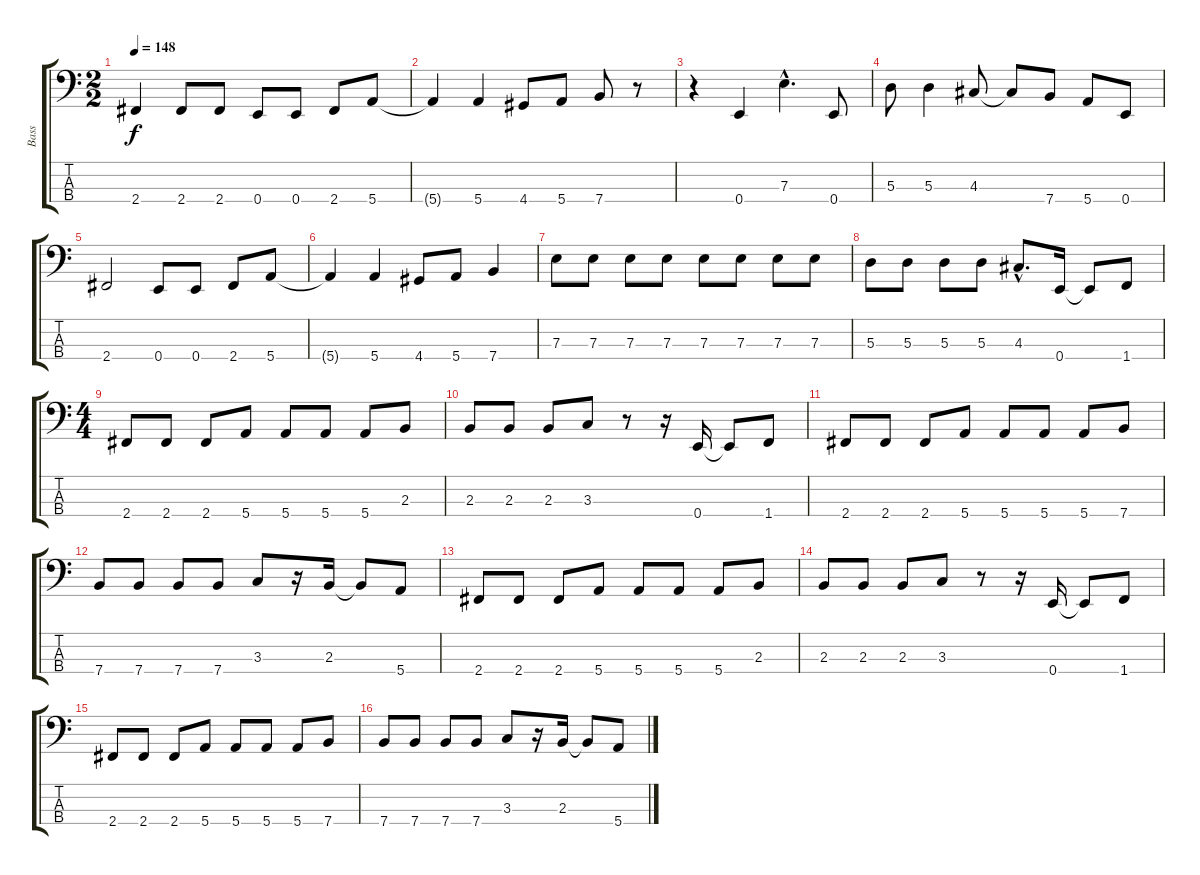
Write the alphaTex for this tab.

\track ("Bass" "Bass") {instrument electricbasspick}
\staff {score tabs}
\tuning (G2 D2 A1 E1) {hide}
\ts (2 2)
\tempo 148
\clef f4
\ks c
2.4.4{dy f} 2.4.8 2.4.8 0.4.8 0.4.8 2.4.8 5.4.8 |
5.4{t}.4 5.4.4 4.4.8 5.4.8 7.4.8 r.8 |
r.4 0.4.4 7.3{hac}.4{d} 0.4.8 |
5.3.8 5.3.4 4.3.8 4.3{t}.8 7.4.8 5.4.8 0.4.8 |
2.4.2 0.4.8 0.4.8 2.4.8 5.4.8 |
5.4{t}.4 5.4.4 4.4.8 5.4.8 7.4.4 |
7.3.8 7.3.8 7.3.8 7.3.8 7.3.8 7.3.8 7.3.8 7.3.8 |
5.3.8 5.3.8 5.3.8 5.3.8 4.3{hac}.8{d} 0.4.16 0.4{t}.8 1.4.8 |
\ts (4 4)
2.4.8 2.4.8 2.4.8 5.4.8 5.4.8 5.4.8 5.4.8 2.3.8 |
2.3.8 2.3.8 2.3.8 3.3.8 r.8 r.16 0.4.16 0.4{t}.8 1.4.8 |
2.4.8 2.4.8 2.4.8 5.4.8 5.4.8 5.4.8 5.4.8 7.4.8 |
7.4.8 7.4.8 7.4.8 7.4.8 3.3.8 r.16 2.3.16 2.3{t}.8 5.4.8 |
2.4.8 2.4.8 2.4.8 5.4.8 5.4.8 5.4.8 5.4.8 2.3.8 |
2.3.8 2.3.8 2.3.8 3.3.8 r.8 r.16 0.4.16 0.4{t}.8 1.4.8 |
2.4.8 2.4.8 2.4.8 5.4.8 5.4.8 5.4.8 5.4.8 7.4.8 |
7.4.8 7.4.8 7.4.8 7.4.8 3.3.8 r.16 2.3.16 2.3{t}.8 5.4.8
